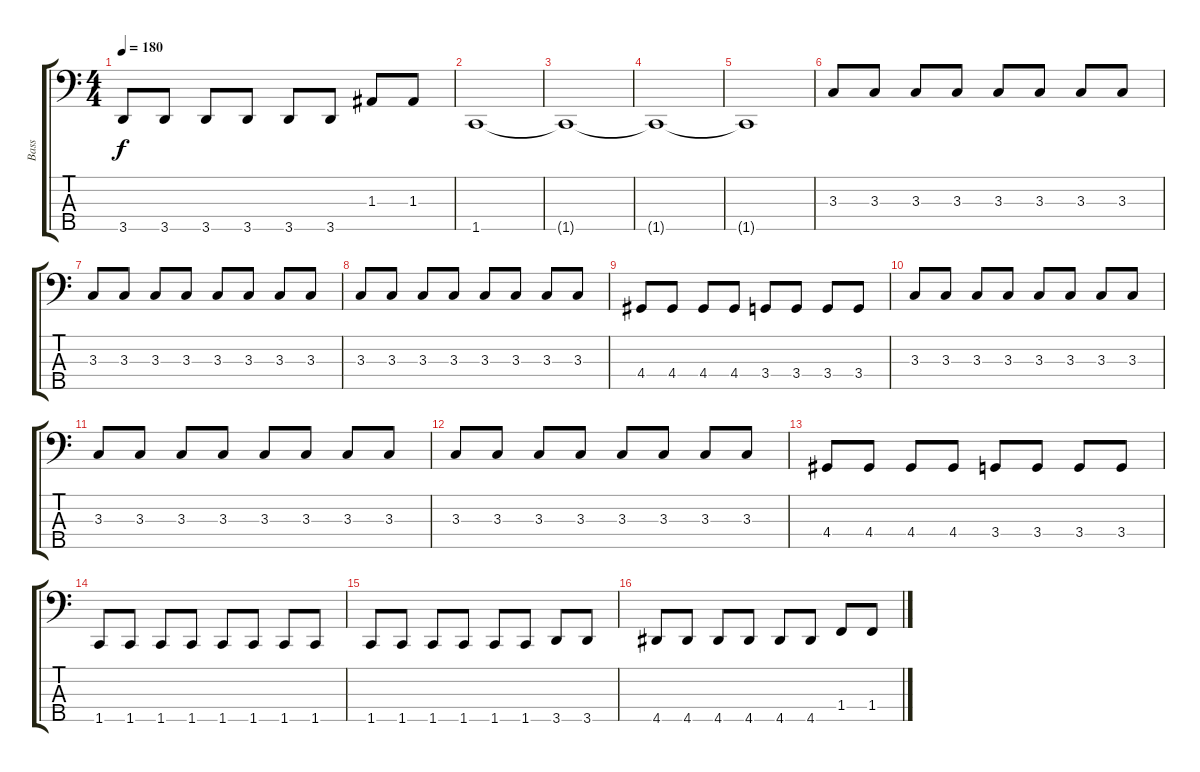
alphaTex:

\track ("Bass" "Bass") {instrument slapbass2}
\staff {score tabs}
\tuning (G2 D2 A1 E1 B0) {hide}
\ts (4 4)
\tempo 180
\clef f4
\ks c
3.5.8{dy f} 3.5.8 3.5.8 3.5.8 3.5.8 3.5.8 1.3.8 1.3.8 |
1.5.1 |
1.5{t}.1 |
1.5{t}.1 |
1.5{t}.1 |
3.3.8 3.3.8 3.3.8 3.3.8 3.3.8 3.3.8 3.3.8 3.3.8 |
3.3.8 3.3.8 3.3.8 3.3.8 3.3.8 3.3.8 3.3.8 3.3.8 |
3.3.8 3.3.8 3.3.8 3.3.8 3.3.8 3.3.8 3.3.8 3.3.8 |
4.4.8 4.4.8 4.4.8 4.4.8 3.4.8 3.4.8 3.4.8 3.4.8 |
3.3.8 3.3.8 3.3.8 3.3.8 3.3.8 3.3.8 3.3.8 3.3.8 |
3.3.8 3.3.8 3.3.8 3.3.8 3.3.8 3.3.8 3.3.8 3.3.8 |
3.3.8 3.3.8 3.3.8 3.3.8 3.3.8 3.3.8 3.3.8 3.3.8 |
4.4.8 4.4.8 4.4.8 4.4.8 3.4.8 3.4.8 3.4.8 3.4.8 |
1.5.8 1.5.8 1.5.8 1.5.8 1.5.8 1.5.8 1.5.8 1.5.8 |
1.5.8 1.5.8 1.5.8 1.5.8 1.5.8 1.5.8 3.5.8 3.5.8 |
4.5.8 4.5.8 4.5.8 4.5.8 4.5.8 4.5.8 1.4.8 1.4.8
